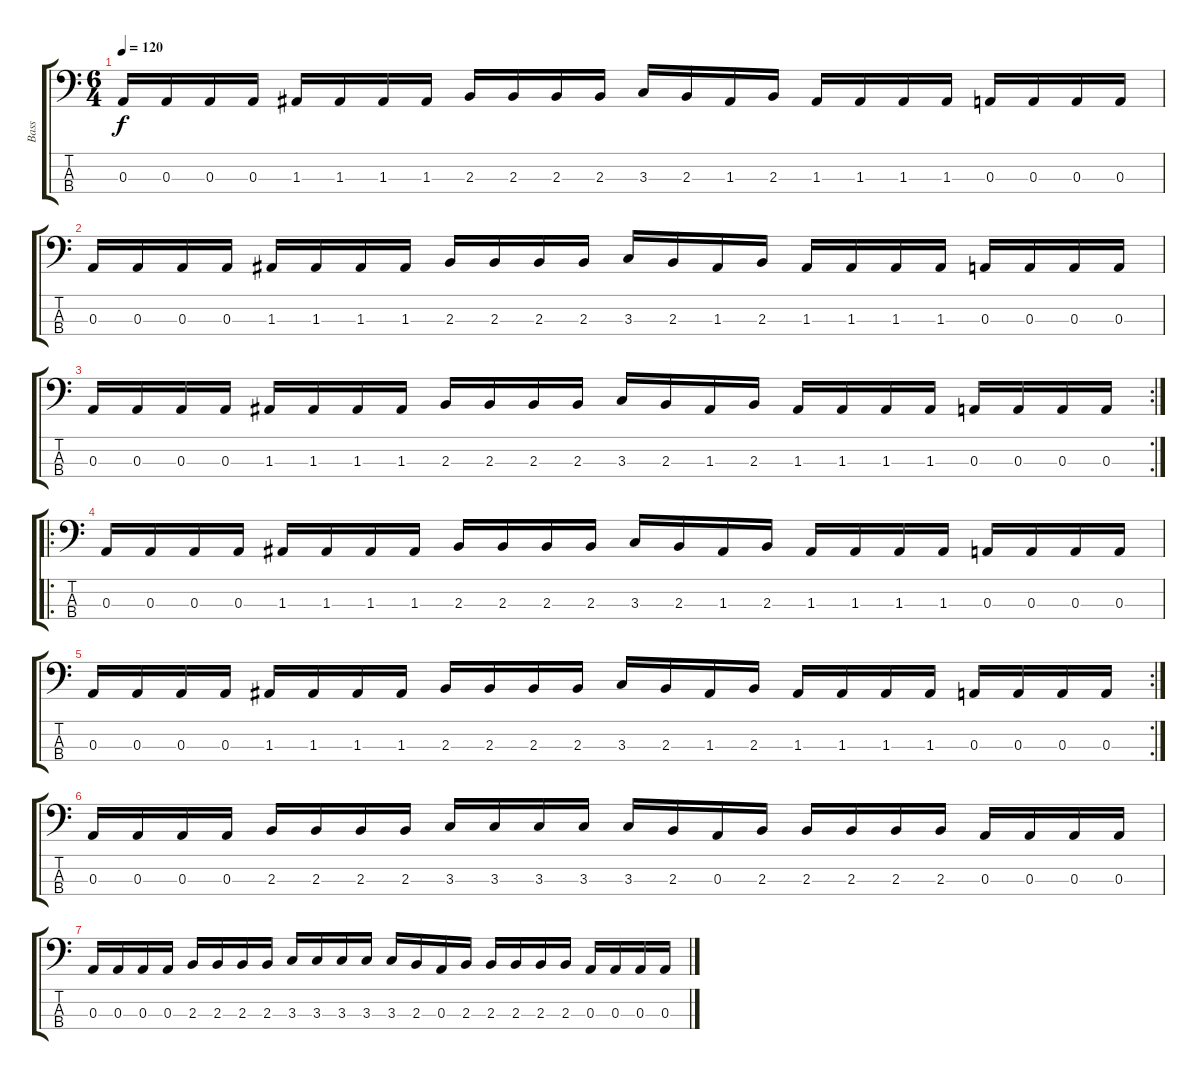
\track ("Bass" "Bass") {instrument electricbasspick}
\staff {score tabs}
\tuning (G2 D2 A1 E1) {hide}
\ts (6 4)
\tempo 120
\clef f4
\ks c
0.3.16{dy f} 0.3.16 0.3.16 0.3.16 1.3.16 1.3.16 1.3.16 1.3.16 2.3.16 2.3.16 2.3.16 2.3.16 3.3.16 2.3.16 1.3.16 2.3.16 1.3.16 1.3.16 1.3.16 1.3.16 0.3.16 0.3.16 0.3.16 0.3.16 |
0.3.16 0.3.16 0.3.16 0.3.16 1.3.16 1.3.16 1.3.16 1.3.16 2.3.16 2.3.16 2.3.16 2.3.16 3.3.16 2.3.16 1.3.16 2.3.16 1.3.16 1.3.16 1.3.16 1.3.16 0.3.16 0.3.16 0.3.16 0.3.16 |
\rc 2
0.3.16 0.3.16 0.3.16 0.3.16 1.3.16 1.3.16 1.3.16 1.3.16 2.3.16 2.3.16 2.3.16 2.3.16 3.3.16 2.3.16 1.3.16 2.3.16 1.3.16 1.3.16 1.3.16 1.3.16 0.3.16 0.3.16 0.3.16 0.3.16 |
\ro
0.3.16 0.3.16 0.3.16 0.3.16 1.3.16 1.3.16 1.3.16 1.3.16 2.3.16 2.3.16 2.3.16 2.3.16 3.3.16 2.3.16 1.3.16 2.3.16 1.3.16 1.3.16 1.3.16 1.3.16 0.3.16 0.3.16 0.3.16 0.3.16 |
\rc 2
0.3.16 0.3.16 0.3.16 0.3.16 1.3.16 1.3.16 1.3.16 1.3.16 2.3.16 2.3.16 2.3.16 2.3.16 3.3.16 2.3.16 1.3.16 2.3.16 1.3.16 1.3.16 1.3.16 1.3.16 0.3.16 0.3.16 0.3.16 0.3.16 |
0.3.16 0.3.16 0.3.16 0.3.16 2.3.16 2.3.16 2.3.16 2.3.16 3.3.16 3.3.16 3.3.16 3.3.16 3.3.16 2.3.16 0.3.16 2.3.16 2.3.16 2.3.16 2.3.16 2.3.16 0.3.16 0.3.16 0.3.16 0.3.16 |
0.3.16 0.3.16 0.3.16 0.3.16 2.3.16 2.3.16 2.3.16 2.3.16 3.3.16 3.3.16 3.3.16 3.3.16 3.3.16 2.3.16 0.3.16 2.3.16 2.3.16 2.3.16 2.3.16 2.3.16 0.3.16 0.3.16 0.3.16 0.3.16
